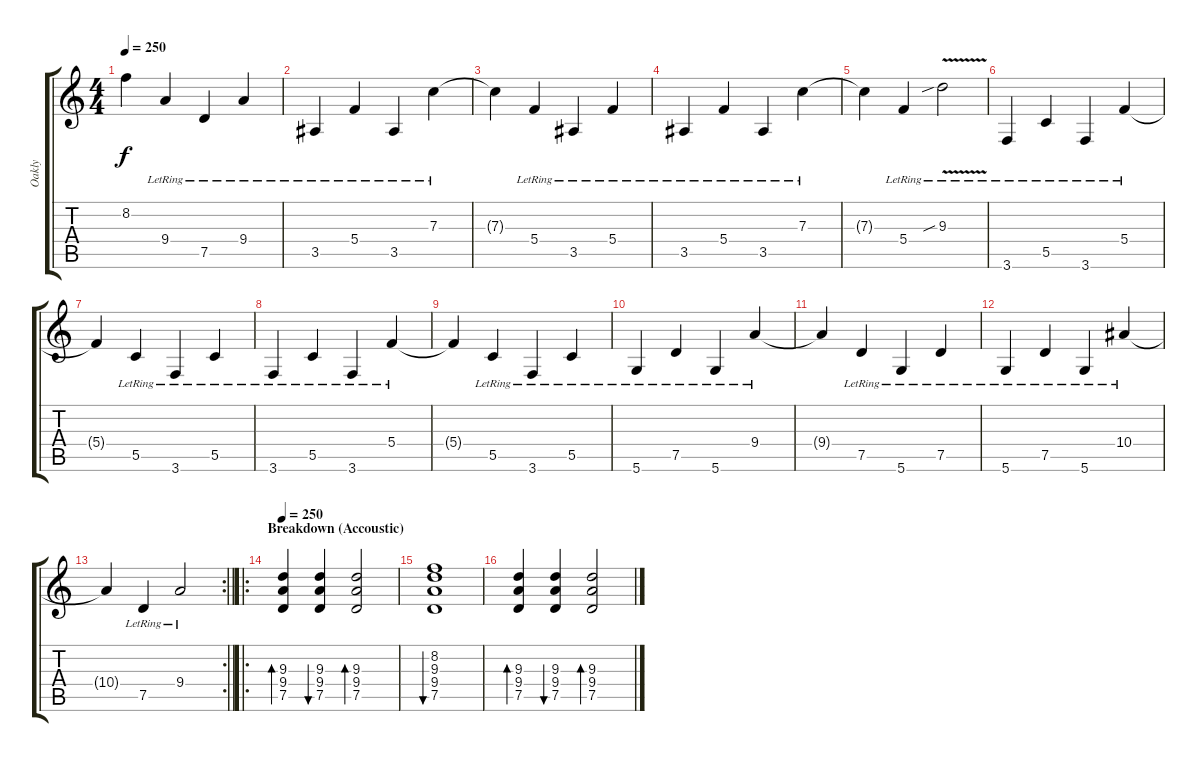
\track ("Oakly" "Oakly") {instrument distortionguitar}
\staff {score tabs}
\tuning (D4 A3 F3 C3 G2 D2) {hide}
\ts (4 4)
\tempo 250
\clef g2
\ks c
8.2{t}.4{dy f} 9.4{lr}.4 7.5{lr}.4 9.4{lr}.4 |
3.5{lr}.4 5.4{lr}.4 3.5{lr}.4 7.3{lr}.4 |
7.3{t}.4 5.4{lr}.4 3.5{lr}.4 5.4{lr}.4 |
3.5{lr}.4 5.4{lr}.4 3.5{lr}.4 7.3{lr}.4 |
7.3{t}.4 5.4{lr}.4 9.3{v sib lr}.2 |
3.6{lr}.4 5.5{lr}.4 3.6{lr}.4 5.4{lr}.4 |
5.4{t}.4 5.5{lr}.4 3.6{lr}.4 5.5{lr}.4 |
3.6{lr}.4 5.5{lr}.4 3.6{lr}.4 5.4{lr}.4 |
5.4{t}.4 5.5{lr}.4 3.6{lr}.4 5.5{lr}.4 |
5.6{lr}.4 7.5{lr}.4 5.6{lr}.4 9.4{lr}.4 |
9.4{t}.4 7.5{lr}.4 5.6{lr}.4 7.5{lr}.4 |
5.6{lr}.4 7.5{lr}.4 5.6{lr}.4 10.4{lr}.4 |
\rc 2
\barLineRight lightlight
10.4{t}.4 7.5{lr}.4 9.4{lr}.2 |
\ro
\section ("" "Breakdown (Accoustic)")
\tempo 250
(9.3 9.4 7.5).4{bd 480} (9.3 9.4 7.5).4{bu 480} (9.3 9.4 7.5).2{bd 480} |
(8.2 9.3 9.4 7.5).1{bu 480} |
(9.3 9.4 7.5).4{bd 480} (9.3 9.4 7.5).4{bu 480} (9.3 9.4 7.5).2{bd 480}
